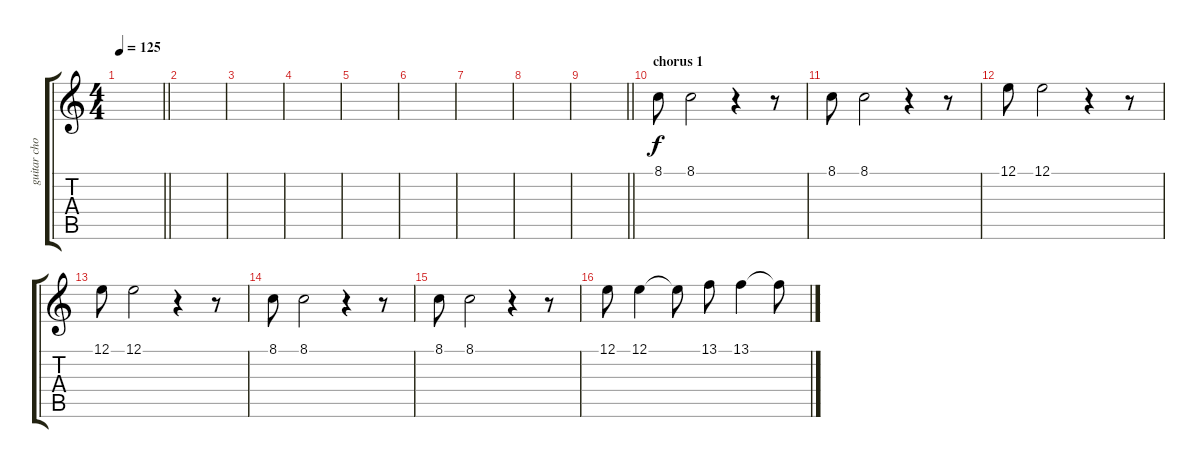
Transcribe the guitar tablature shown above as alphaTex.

\track ("guitar choir" "guitar cho") {instrument pad4choir}
\staff {score tabs}
\tuning (E4 B3 G3 D3 A2 E2) {hide}
\ts (4 4)
\tempo 125
\clef g2
\barLineRight lightlight
\ks c
|
|
|
|
|
|
|
|
\barLineRight lightlight
|
\section ("" "chorus 1")
8.1.8 8.1.2 r.4 r.8 |
8.1.8 8.1.2 r.4 r.8 |
12.1.8 12.1.2 r.4 r.8 |
12.1.8 12.1.2 r.4 r.8 |
8.1.8 8.1.2 r.4 r.8 |
8.1.8 8.1.2 r.4 r.8 |
12.1.8 12.1.4 12.1{t}.8 13.1.8 13.1.4 13.1{t}.8
